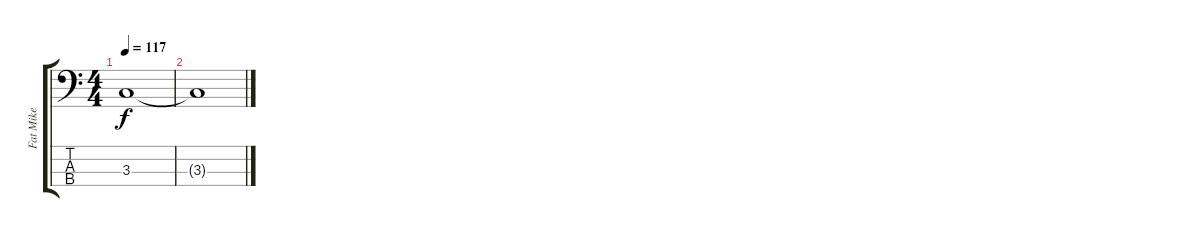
\track ("Fat Mike" "Fat Mike") {instrument electricbasspick}
\staff {score tabs}
\tuning (G2 D2 A1 E1) {hide}
\ts (4 4)
\tempo 117
\clef f4
\ks c
3.3.1{dy f volume 0} |
3.3{t}.1
